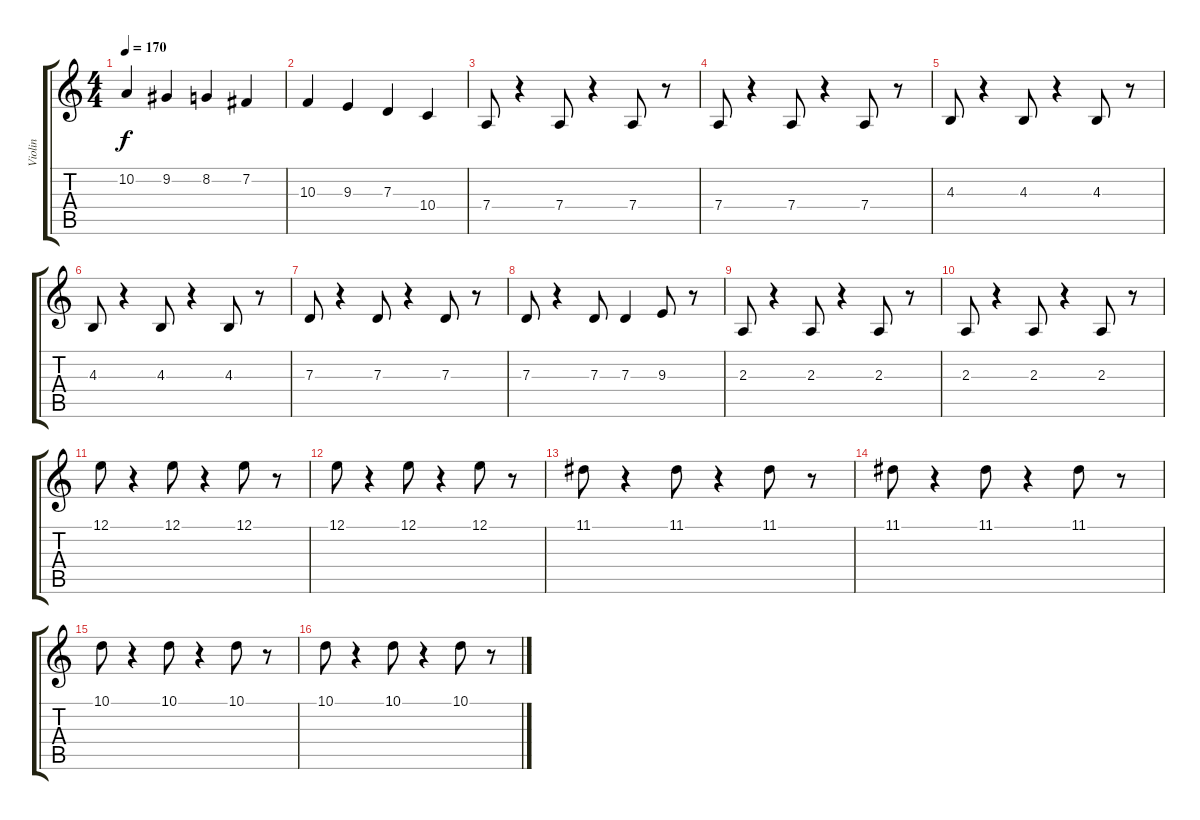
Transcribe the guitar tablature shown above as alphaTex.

\track ("Violin" "Violin") {instrument violin}
\staff {score tabs}
\tuning (E4 B3 G3 D3 A2 E2) {hide}
\ts (4 4)
\tempo 170
\clef g2
\ks aminor
10.2.4{dy f} 9.2.4 8.2.4 7.2.4 |
10.3.4 9.3.4 7.3.4 10.4.4 |
7.4.8 r.4 7.4.8 r.4 7.4.8 r.8 |
7.4.8 r.4 7.4.8 r.4 7.4.8 r.8 |
4.3.8 r.4 4.3.8 r.4 4.3.8 r.8 |
4.3.8 r.4 4.3.8 r.4 4.3.8 r.8 |
7.3.8 r.4 7.3.8 r.4 7.3.8 r.8 |
7.3.8 r.4 7.3.8 7.3.4 9.3.8 r.8 |
2.3.8 r.4 2.3.8 r.4 2.3.8 r.8 |
2.3.8 r.4 2.3.8 r.4 2.3.8 r.8 |
12.1.8 r.4 12.1.8 r.4 12.1.8 r.8 |
12.1.8 r.4 12.1.8 r.4 12.1.8 r.8 |
11.1.8 r.4 11.1.8 r.4 11.1.8 r.8 |
11.1.8 r.4 11.1.8 r.4 11.1.8 r.8 |
10.1.8 r.4 10.1.8 r.4 10.1.8 r.8 |
10.1.8 r.4 10.1.8 r.4 10.1.8 r.8
